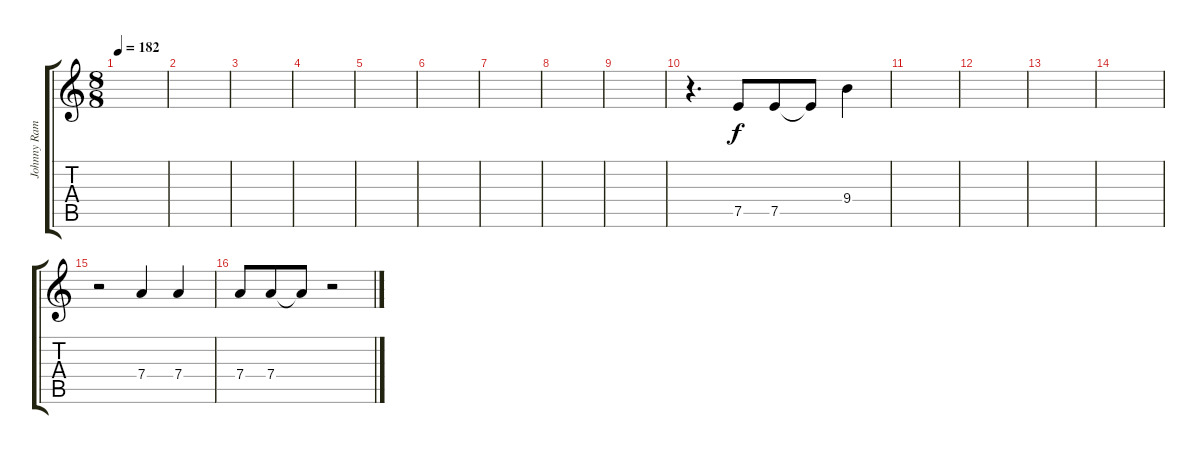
\track ("Johnny Ramone - Guitar 2" "Johnny Ram") {instrument guitarharmonics}
\staff {score tabs}
\tuning (E4 B3 G3 D3 A2 E2) {hide}
\ts (8 8)
\tempo 182
\clef g2
\ks c
|
|
|
|
|
|
|
|
|
r.4{d} 7.5.8 7.5.8 7.5{t}.8 9.4.4 |
|
|
|
|
r.2 7.4.4 7.4.4 |
7.4.8 7.4.8 7.4{t}.8 r.2
